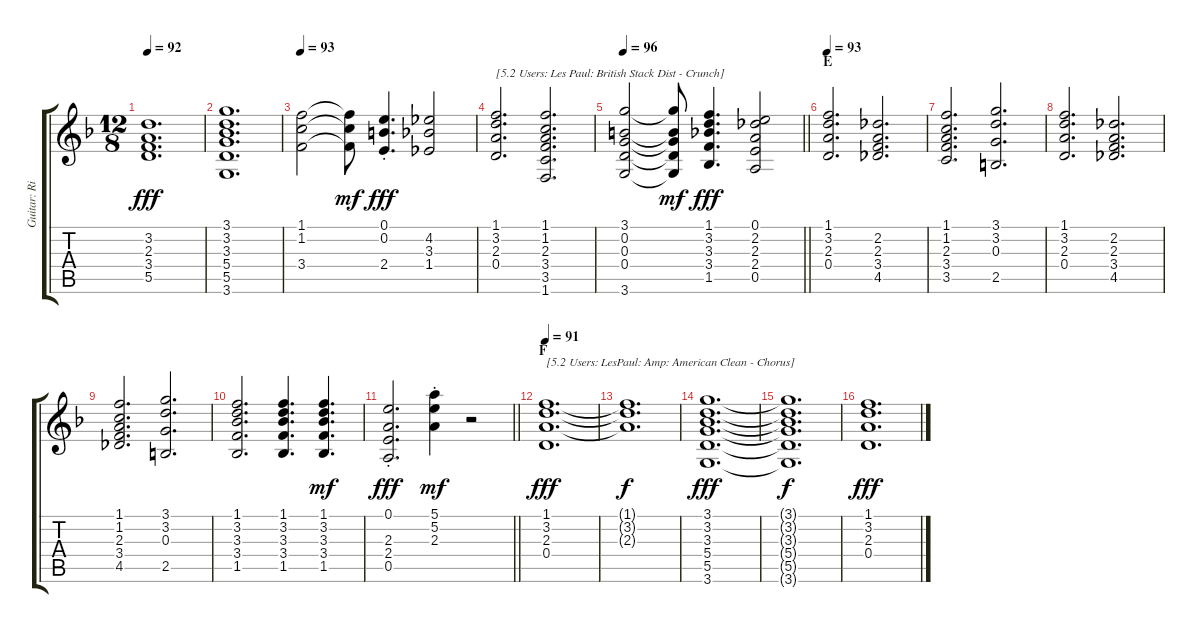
\track ("Guitar: Rik" "Guitar: Ri") {instrument distortionguitar}
\staff {score tabs}
\tuning (E4 B3 G3 D3 A2 E2) {hide}
\ts (12 8)
\tempo 92
\clef g2
\ks f
(3.2 2.3 3.4 5.5).1{d dy fff} |
(3.1 3.2 3.3 5.4 5.5 3.6).1{d} |
\tempo 93
(1.1 1.2 3.4).2{volume 12 instrument distortionguitar} (1.1{t} 1.2{t} 3.4{t}).8{dy mf} (0.1{st} 0.2{st} 2.4).4{d dy fff} (4.2 3.3 1.4).2 |
(1.1 3.2 2.3 0.4).2{d txt "[5.2 Users: Les Paul: British Stack Dist - Crunch]"} (1.1 1.2 2.3 3.4 3.5 1.6).2{d} |
\tempo 96
\barLineRight lightlight
(3.1 0.2 0.3 0.4 3.6).2 (3.1{t} 0.2{t} 0.3{t} 0.4{t} 3.6{t}).8{dy mf} (1.1 3.2 3.3 3.4 1.5).4{d dy fff} (0.1 2.2 2.3 2.4 0.5).2 |
\section ("" "E")
\tempo 93
(1.1 3.2 2.3 0.4).2{d} (2.2 2.3 3.4 4.5).2{d} |
(1.1 1.2 2.3 3.4 3.5).2{d} (3.1 3.2 0.3 2.5).2{d} |
(1.1 3.2 2.3 0.4).2{d} (2.2 2.3 3.4 4.5).2{d} |
(1.1 1.2 2.3 3.4 4.5).2{d} (3.1 3.2 0.3 2.5).2{d} |
(1.1 3.2 3.3 3.4 1.5).2{d} (1.1 3.2 3.3 3.4 1.5).4{d} (1.1 3.2 3.3 3.4 1.5).4{d dy mf} |
\barLineRight lightlight
(0.1{st} 2.3 2.4 0.5).2{d dy fff} (5.1{st} 5.2{st} 2.3{st}).4{dy mf} r.2 |
\section ("" "F")
\tempo 91
(1.1 3.2 2.3 0.4).1{d txt "[5.2 Users: LesPaul: Amp: American Clean - Chorus]" dy fff volume 13 instrument electricguitarjazz} |
(1.1{t} 3.2{t} 2.3{t}).1{d dy f} |
(3.1 3.2 3.3 5.4 5.5 3.6).1{d dy fff} |
(3.1{t} 3.2{t} 3.3{t} 5.4{t} 5.5{t} 3.6{t}).1{d dy f} |
(1.1 3.2 2.3 0.4).1{d dy fff}
